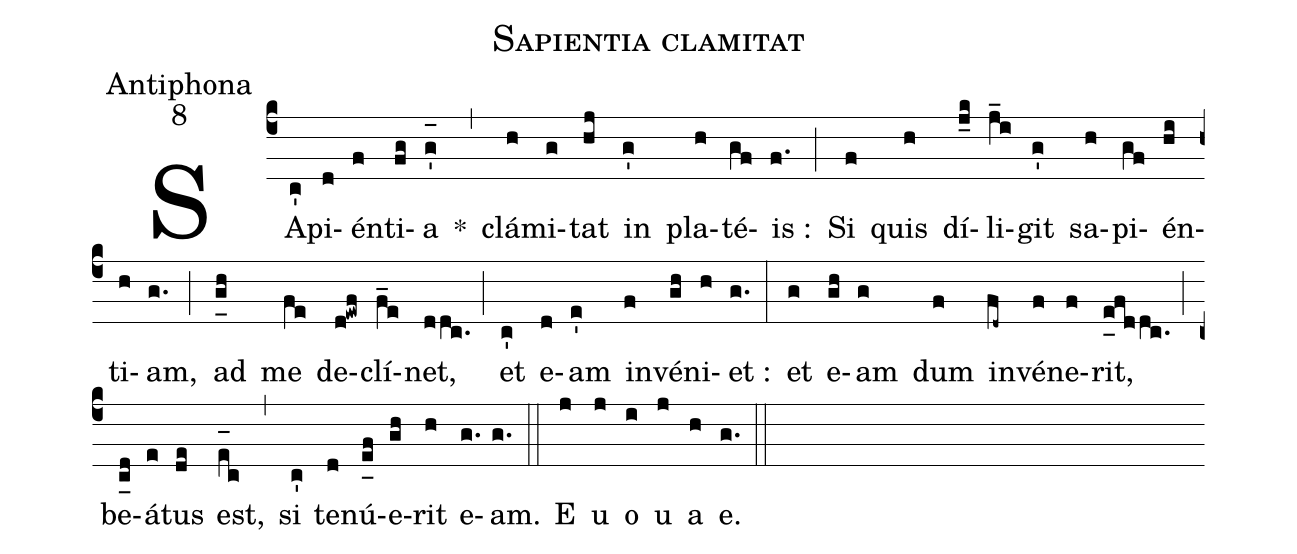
name:Sapientia clamitat;
office-part:Antiphona;
mode:8;
%%
(c4) SA(c')pi(d)én(f)ti(fg)a(g'_[oh:h]) *(,) clá(h)mi(g)tat(hj) in(g') pla(h)té(gf)is :(f.) (;) Si(f) quis(h) dí(j_k)li(j_i)git(g') sa(h)pi(gf)én(hi)ti(h)am,(g.) (;) ad(g_[uh:l]h) me(fe) de(d!ewf)clí(f_e)net,(ddc.) (;) et(c') e(d)am(e') in(f)vé(gh)ni(h)et :(g.) (:) et(g) e(gh)am(g) dum(f) in(fd~)vé(f)ne(f)rit,(e_[uh:l]fddc.) (;) be(c_[ll:1]d)á(e)tus(de) est,(e_[oh:h]c) (,) si(c') te(d)nú(e_[uh:l]f)e(gh)rit(h) e(g.)am.(g.) (::) <eu>E(j) u(j) o(i) u(j) a(h) e.</eu>(g.) (::)
